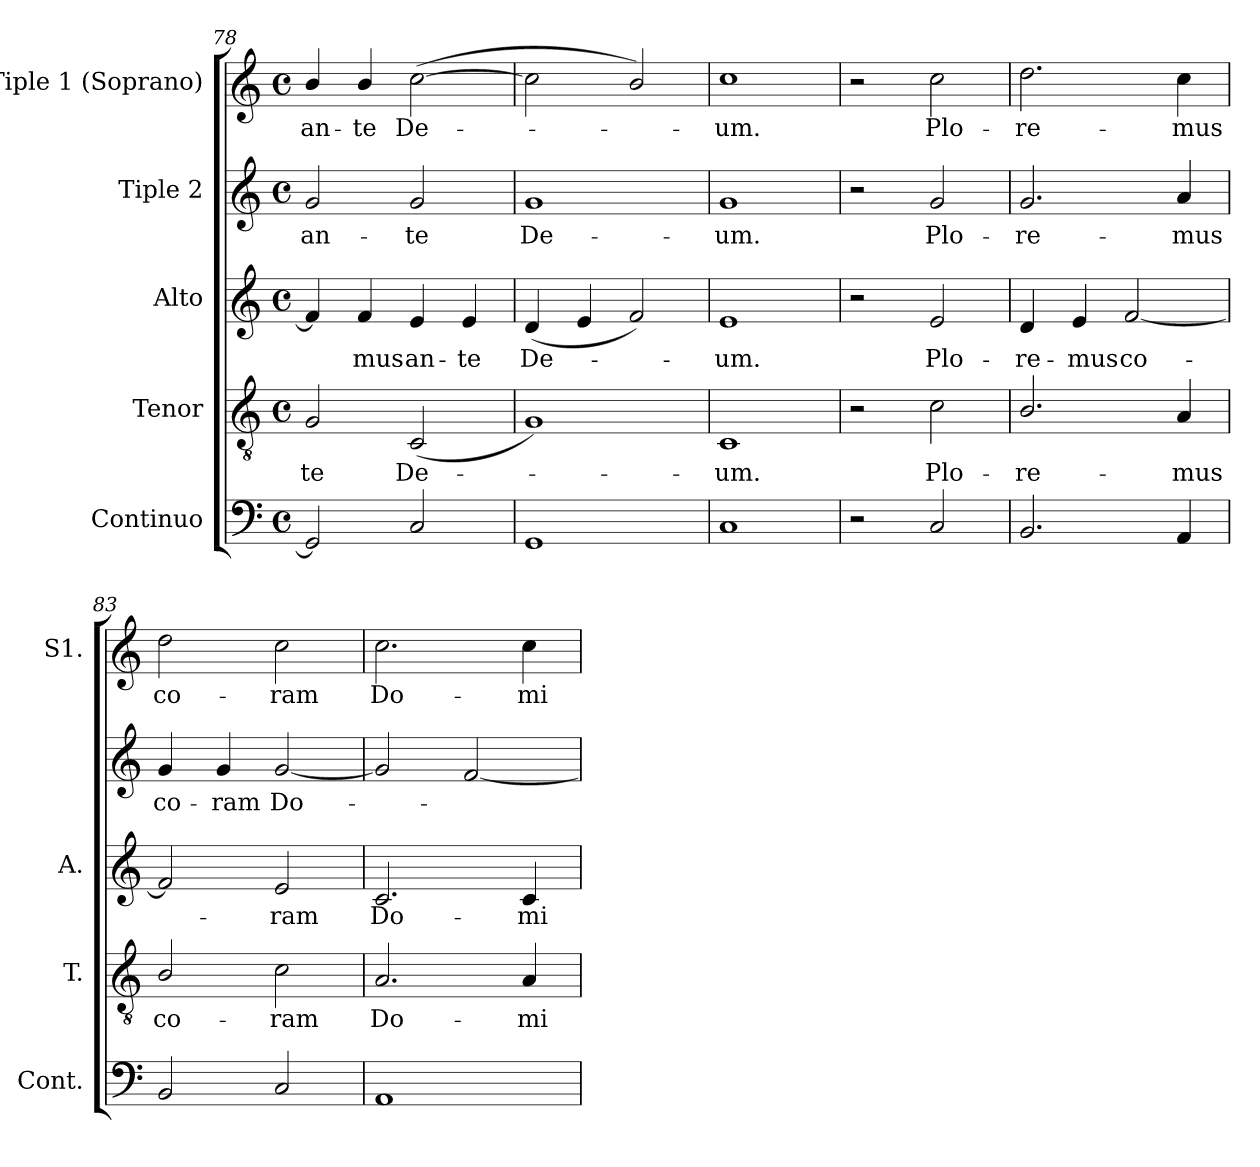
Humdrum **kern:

**kern	**kern	**text	**kern	**text	**kern	**text	**kern	**text
*part5	*part4	*part4	*part3	*part3	*part2	*part2	*part1	*part1
*staff5	*staff4	*staff4	*staff3	*staff3	*staff2	*staff2	*staff1	*staff1
*I"Continuo	*I"Tenor	*	*I"Alto	*	*I"Tiple 2	*	*I"Tiple 1 (Soprano)	*
*I'Cont.	*I'T.	*	*I'A.	*	*	*	*I'S1.	*
*clefF4	*clefGv2	*	*clefG2	*	*clefG2	*	*clefG2	*
*	*ITrd7c12	*	*	*	*	*	*	*
*k[]	*k[]	*	*k[]	*	*k[]	*	*k[]	*
*C:	*C:	*	*C:	*	*C:	*	*C:	*
*M4/4	*M4/4	*	*M4/4	*	*M4/4	*	*M4/4	*
*met(c)	*met(c)	*	*met(c)	*	*met(c)	*	*met(c)	*
=78	=78	=78	=78	=78	=78	=78	=78	=78
!	!	!LO:LY:b:color=#000000	!	!	!	!	!	!
!	!	!	!	!	!	!LO:LY:b:color=#000000	!	!
!	!	!	!	!	!	!	!	!LO:LY:b:color=#000000
2GGi/]	2GGi/	-te	4fi/]	.	2gi/	an-	4bi/	an-
!	!	!	!	!LO:LY:b:color=#000000	!	!	!	!
!	!	!	!	!	!	!	!	!LO:LY:b:color=#000000
.	.	.	4fi/	-mus	.	.	4bi/	-te
!	!	!LO:LY:b:color=#000000	!	!	!	!	!	!
!	!	!	!	!LO:LY:b:color=#000000	!	!	!	!
!	!	!	!	!	!	!LO:LY:b:color=#000000	!	!
!	!	!	!	!	!	!	!	!LO:LY:b:color=#000000
2Ci/	(2CCi/	De-	4ei/	an-	2gi/	-te	([2cci\	De-
!	!	!	!	!LO:LY:b:color=#000000	!	!	!	!
.	.	.	4ei/	-te	.	.	.	.
=79	=79	=79	=79	=79	=79	=79	=79	=79
!	!	!	!	!LO:LY:b:color=#000000	!	!	!	!
!	!	!	!	!	!	!LO:LY:b:color=#000000	!	!
1GGi	1GGi)	.	(4di/	De-	1gi	De-	2cci\]	.
.	.	.	4ei/	.	.	.	.	.
.	.	.	2fi/)	.	.	.	2bi/)	.
=80	=80	=80	=80	=80	=80	=80	=80	=80
!	!	!LO:LY:b:color=#000000	!	!	!	!	!	!
!	!	!	!	!LO:LY:b:color=#000000	!	!	!	!
!	!	!	!	!	!	!LO:LY:b:color=#000000	!	!
!	!	!	!	!	!	!	!	!LO:LY:b:color=#000000
1Ci	1CCi	-um.	1ei	-um.	1gi	-um.	1cci	-um.
!!LO:LB:g=z
=81	=81	=81	=81	=81	=81	=81	=81	=81
2r	2r	.	2r	.	2r	.	2r	.
!	!	!LO:LY:b:color=#000000	!	!	!	!	!	!
!	!	!	!	!LO:LY:b:color=#000000	!	!	!	!
!	!	!	!	!	!	!LO:LY:b:color=#000000	!	!
!	!	!	!	!	!	!	!	!LO:LY:b:color=#000000
2Ci/	2Ci\	Plo-	2ei/	Plo-	2gi/	Plo-	2cci\	Plo-
=82	=82	=82	=82	=82	=82	=82	=82	=82
!	!	!LO:LY:b:color=#000000	!	!	!	!	!	!
!	!	!	!	!LO:LY:b:color=#000000	!	!	!	!
!	!	!	!	!	!	!LO:LY:b:color=#000000	!	!
!	!	!	!	!	!	!	!	!LO:LY:b:color=#000000
2.BBi/	2.BBi/	-re-	4di/	-re-	2.gi/	-re-	2.ddi\	-re-
!	!	!	!	!LO:LY:b:color=#000000	!	!	!	!
.	.	.	4ei/	-mus	.	.	.	.
!	!	!	!	!LO:LY:b:color=#000000	!	!	!	!
.	.	.	[2fi/	co-	.	.	.	.
!	!	!LO:LY:b:color=#000000	!	!	!	!	!	!
!	!	!	!	!	!	!LO:LY:b:color=#000000	!	!
!	!	!	!	!	!	!	!	!LO:LY:b:color=#000000
4AAi/	4AAi/	-mus	.	.	4ai/	-mus	4cci\	-mus
=83	=83	=83	=83	=83	=83	=83	=83	=83
!	!	!LO:LY:b:color=#000000	!	!	!	!	!	!
!	!	!	!	!	!	!LO:LY:b:color=#000000	!	!
!	!	!	!	!	!	!	!	!LO:LY:b:color=#000000
2BBi/	2BBi/	co-	2fi/]	.	4gi/	co-	2ddi\	co-
!	!	!	!	!	!	!LO:LY:b:color=#000000	!	!
.	.	.	.	.	4gi/	-ram	.	.
!	!	!LO:LY:b:color=#000000	!	!	!	!	!	!
!	!	!	!	!LO:LY:b:color=#000000	!	!	!	!
!	!	!	!	!	!	!LO:LY:b:color=#000000	!	!
!	!	!	!	!	!	!	!	!LO:LY:b:color=#000000
2Ci/	2Ci\	-ram	2ei/	-ram	[2gi/	Do-	2cci\	-ram
=84	=84	=84	=84	=84	=84	=84	=84	=84
!	!	!LO:LY:b:color=#000000	!	!	!	!	!	!
!	!	!	!	!LO:LY:b:color=#000000	!	!	!	!
!	!	!	!	!	!	!	!	!LO:LY:b:color=#000000
1AAi	2.AAi/	Do-	2.ci/	Do-	2gi/]	.	2.cci\	Do-
.	.	.	.	.	[2fi/	.	.	.
!	!	!LO:LY:b:color=#000000	!	!	!	!	!	!
!	!	!	!	!LO:LY:b:color=#000000	!	!	!	!
!	!	!	!	!	!	!	!	!LO:LY:b:color=#000000
.	4AAi/	-mi-	4ci/	-mi-	.	.	4cci\	-mi-
=	=	=	=	=	=	=	=	=
*-	*-	*-	*-	*-	*-	*-	*-	*-
